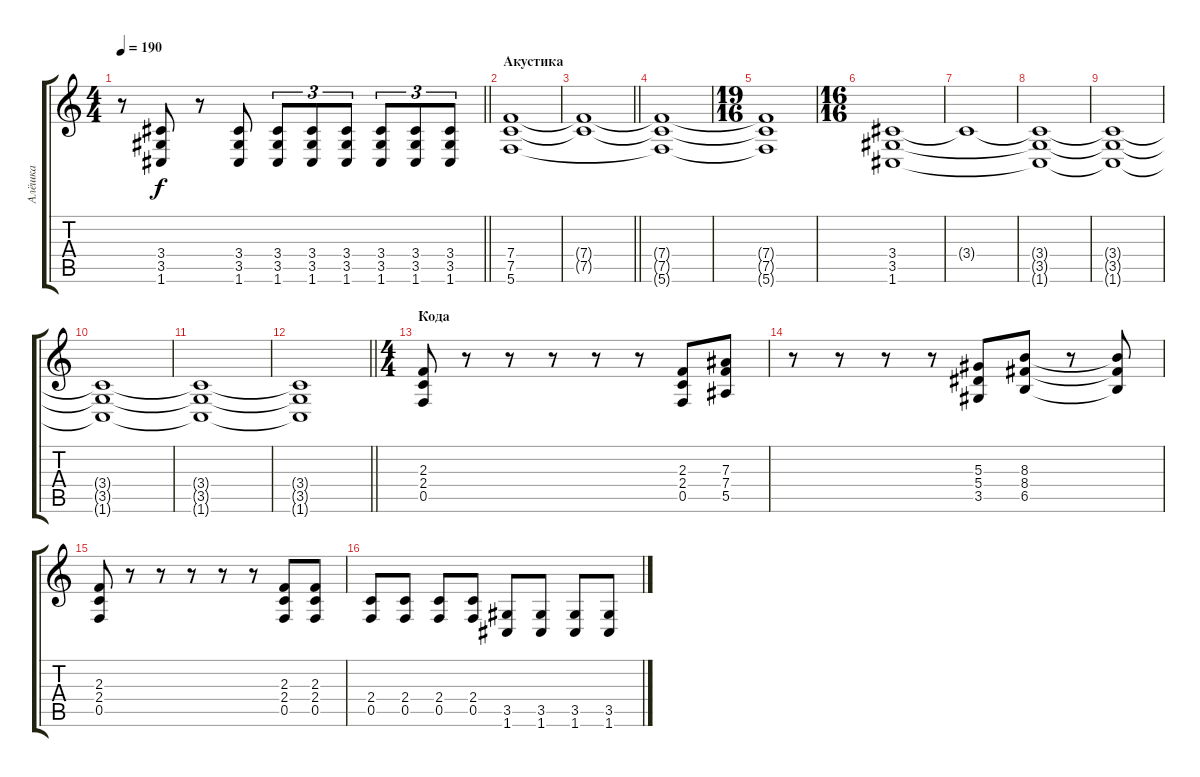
\track ("Алёшка" "Алёшка") {instrument distortionguitar}
\staff {score tabs}
\tuning (C4 G3 Eb3 Bb2 F2 C2) {hide}
\ts (4 4)
\tempo 190
\clef g2
\barLineRight lightlight
\ks c
r.8{dy f} (3.4 3.5 1.6).8 r.8 (3.4 3.5 1.6).8 (3.4 3.5 1.6).8{tu (3 2)} (3.4 3.5 1.6).8{tu (3 2)} (3.4 3.5 1.6).8{tu (3 2)} (3.4 3.5 1.6).8{tu (3 2)} (3.4 3.5 1.6).8{tu (3 2)} (3.4 3.5 1.6).8{tu (3 2)} |
\section ("" "Акустика")
(7.4 7.5 5.6).1 |
\barLineRight lightlight
(7.4{t} 7.5{t}).1 |
(7.4{t} 7.5{t} 5.6{t}).1 |
\ts (19 16)
(7.4{t} 7.5{t} 5.6{t}).1 |
\ts (16 16)
(3.4 3.5 1.6).1 |
3.4{t}.1 |
(3.4{t} 3.5{t} 1.6{t}).1 |
(3.4{t} 3.5{t} 1.6{t}).1 |
(3.4{t} 3.5{t} 1.6{t}).1 |
(3.4{t} 3.5{t} 1.6{t}).1 |
\barLineRight lightlight
(3.4{t} 3.5{t} 1.6{t}).1 |
\ts (4 4)
\section ("" "Кода")
(2.3 2.4 0.5).8 r.8 r.8 r.8 r.8 r.8 (2.3 2.4 0.5).8 (7.3 7.4 5.5).8 |
r.8 r.8 r.8 r.8 (5.3 5.4 3.5).8 (8.3 8.4 6.5).8 r.8 (8.3{t} 8.4{t} 6.5{t}).8 |
(2.3 2.4 0.5).8 r.8 r.8 r.8 r.8 r.8 (2.3 2.4 0.5).8 (2.3 2.4 0.5).8 |
(2.4 0.5).8 (2.4 0.5).8 (2.4 0.5).8 (2.4 0.5).8 (3.5 1.6).8 (3.5 1.6).8 (3.5 1.6).8 (3.5 1.6).8
